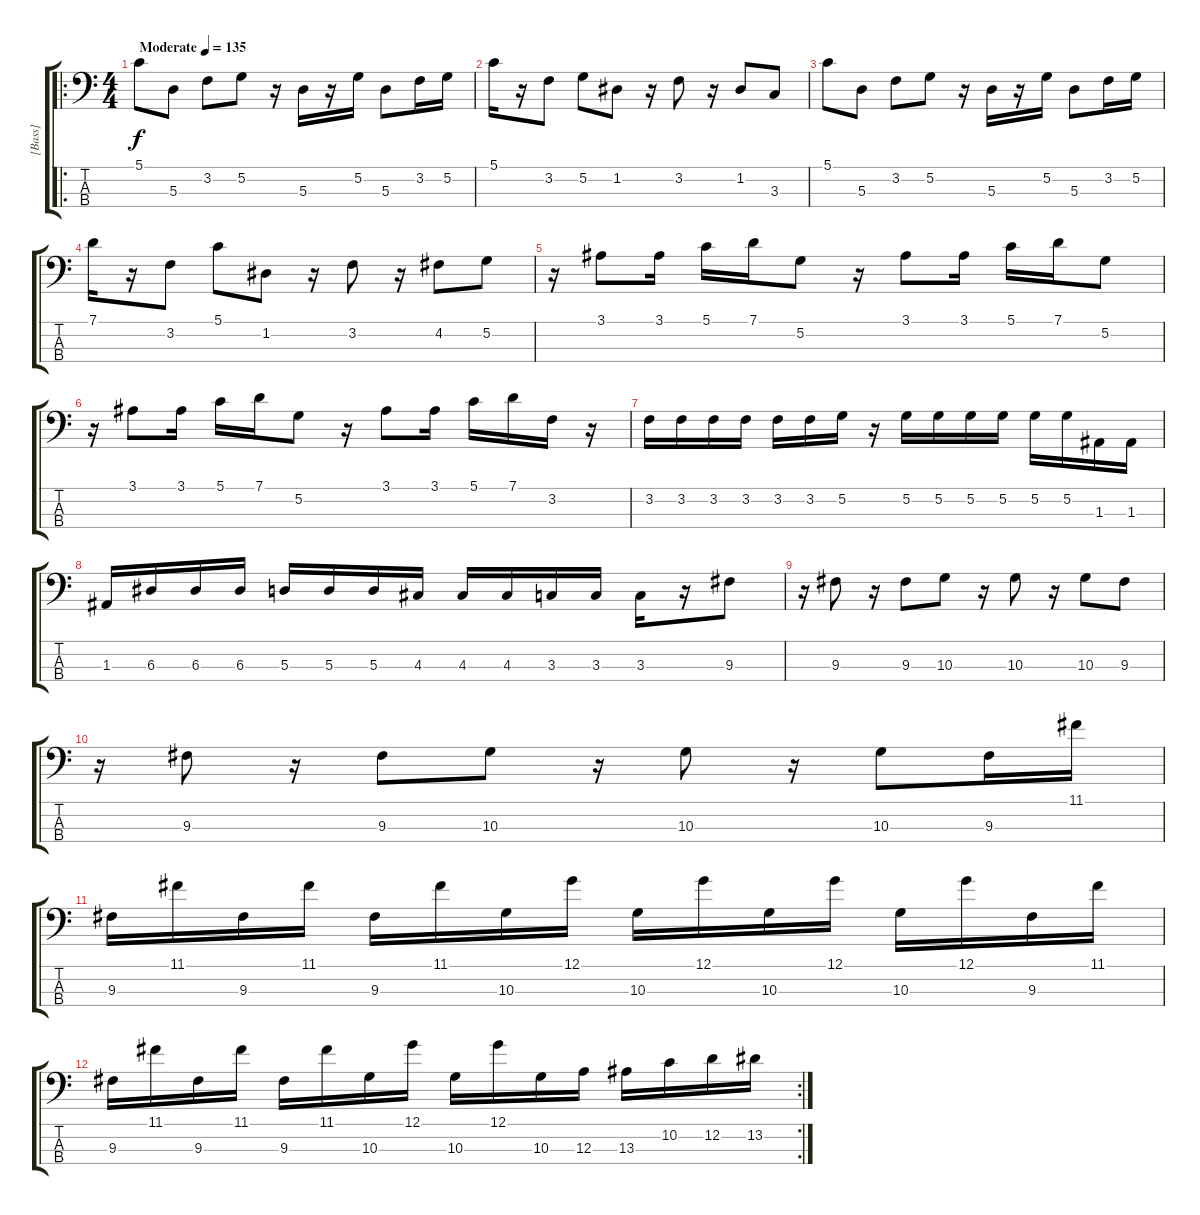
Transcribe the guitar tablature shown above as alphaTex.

\track ("[Bass]" "[Bass]") {instrument electricbassfinger}
\staff {score tabs}
\tuning (G2 D2 A1 D1) {hide}
\ro
\ts (4 4)
\tempo (135 "Moderate")
\clef f4
\ks c
5.1.8{dy f instrument electricbassfinger} 5.3.8 3.2.8 5.2.8 r.16 5.3.16 r.16 5.2.16 5.3.8 3.2.16 5.2.16 |
5.1.16 r.16 3.2.8 5.2.8 1.2.8 r.16 3.2.8 r.16 1.2.8 3.3.8 |
5.1.8 5.3.8 3.2.8 5.2.8 r.16 5.3.16 r.16 5.2.16 5.3.8 3.2.16 5.2.16 |
7.1.16 r.16 3.2.8 5.1.8 1.2.8 r.16 3.2.8 r.16 4.2.8 5.2.8 |
r.16 3.1.8 3.1.16 5.1.16 7.1.16 5.2.8 r.16 3.1.8 3.1.16 5.1.16 7.1.16 5.2.8 |
r.16 3.1.8 3.1.16 5.1.16 7.1.16 5.2.8 r.16 3.1.8 3.1.16 5.1.16 7.1.16 3.2.16 r.16 |
3.2.16 3.2.16 3.2.16 3.2.16 3.2.16 3.2.16 5.2.16 r.16 5.2.16 5.2.16 5.2.16 5.2.16 5.2.16 5.2.16 1.3.16 1.3.16 |
1.3.16 6.3.16 6.3.16 6.3.16 5.3.16 5.3.16 5.3.16 4.3.16 4.3.16 4.3.16 3.3.16 3.3.16 3.3.16 r.16 9.3.8 |
r.16 9.3.8 r.16 9.3.8 10.3.8 r.16 10.3.8 r.16 10.3.8 9.3.8 |
r.16 9.3.8 r.16 9.3.8 10.3.8 r.16 10.3.8 r.16 10.3.8 9.3.16 11.1.16 |
9.3.16 11.1.16 9.3.16 11.1.16 9.3.16 11.1.16 10.3.16 12.1.16 10.3.16 12.1.16 10.3.16 12.1.16 10.3.16 12.1.16 9.3.16 11.1.16 |
\rc 2
9.3.16 11.1.16 9.3.16 11.1.16 9.3.16 11.1.16 10.3.16 12.1.16 10.3.16 12.1.16 10.3.16 12.3.16 13.3.16 10.2.16 12.2.16 13.2.16
